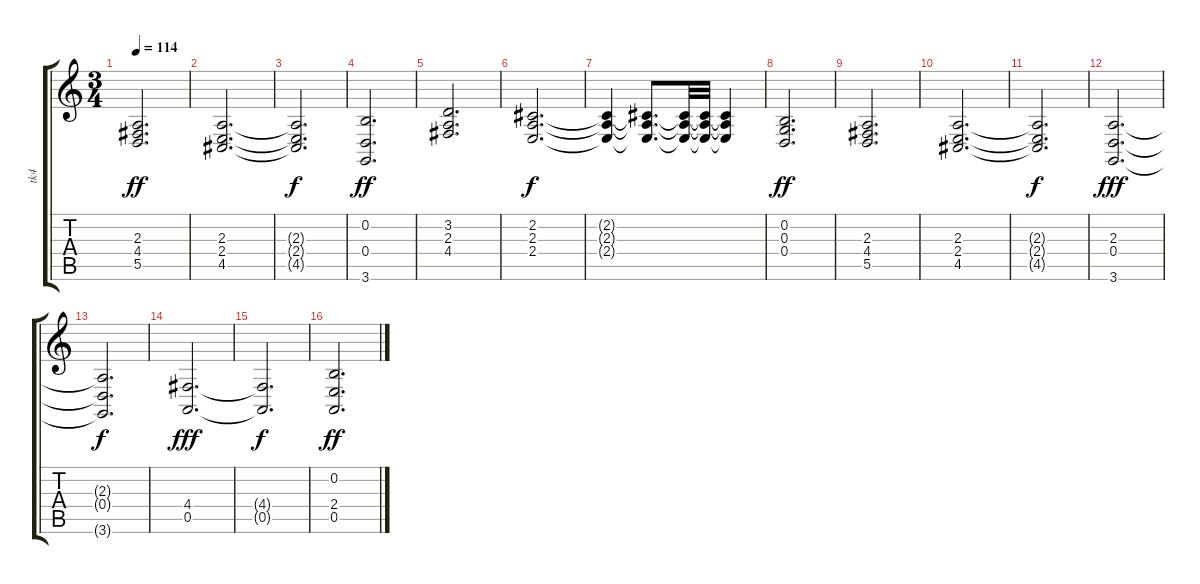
\track ("tk4" "tk4") {instrument stringensemble1}
\staff {score tabs}
\tuning (E4 B3 G3 D3 A2 E2) {hide}
\ts (3 4)
\tempo 114
\clef g2
\ks c
(2.3 4.4 5.5).2{d dy ff} |
(2.3 2.4 4.5).2{d} |
(2.3{t} 2.4{t} 4.5{t}).2{d dy f} |
(0.2 0.4 3.6).2{d dy ff} |
(3.2 2.3 4.4).2{d} |
(2.2 2.3 2.4).2{d dy f} |
(2.2{t} 2.3{t} 2.4{t}).4 (2.2{t} 2.3{t} 2.4{t}).8{d} (2.2{t} 2.3{t} 2.4{t}).32 (2.2{t} 2.3{t} 2.4{t}).32 (2.2{t} 2.3{t} 2.4{t}).4 |
(0.2 0.3 0.4).2{d dy ff} |
(2.3 4.4 5.5).2{d} |
(2.3 2.4 4.5).2{d} |
(2.3{t} 2.4{t} 4.5{t}).2{d dy f} |
(2.3 0.4 3.6).2{d dy fff} |
(2.3{t} 0.4{t} 3.6{t}).2{d dy f} |
(4.4 0.5).2{d dy fff} |
(4.4{t} 0.5{t}).2{d dy f} |
(0.2 2.4 0.5).2{d dy ff}
